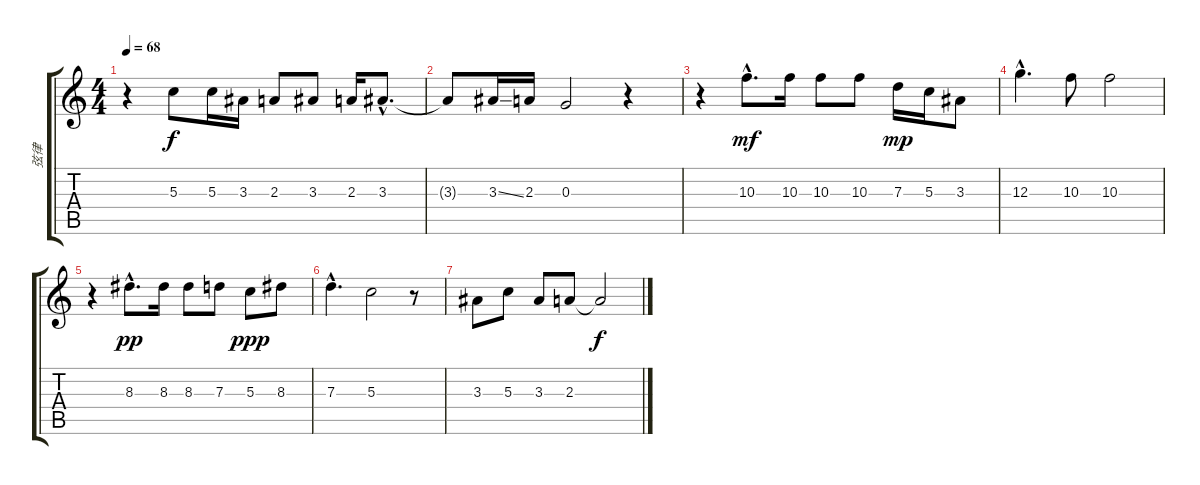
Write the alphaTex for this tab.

\track ("弦律" "弦律") {instrument acousticguitarsteel}
\staff {score tabs}
\tuning (E4 B3 G3 D3 A2 E2) {hide}
\ts (4 4)
\tempo 68
\clef g2
\ks c
r.4{dy f} 5.3.8 5.3.16 3.3.16 2.3.8 3.3.8 2.3.16 3.3{hac}.8{d} |
3.3{t}.8 3.3{ss}.16 2.3.16 0.3.2 r.4 |
r.4 10.3{hac}.8{d dy mf} 10.3.16 10.3.8 10.3.8 7.3.16{dy mp} 5.3.16 3.3.8 |
12.3{hac}.4{d} 10.3.8 10.3.2 |
r.4 8.3{hac}.8{d dy pp} 8.3.16 8.3.8 7.3.8 5.3.8{dy ppp} 8.3.8 |
7.3{hac}.4{d} 5.3.2 r.8 |
3.3.8 5.3.8 3.3.8 2.3.8 2.3{t}.2{dy f}
